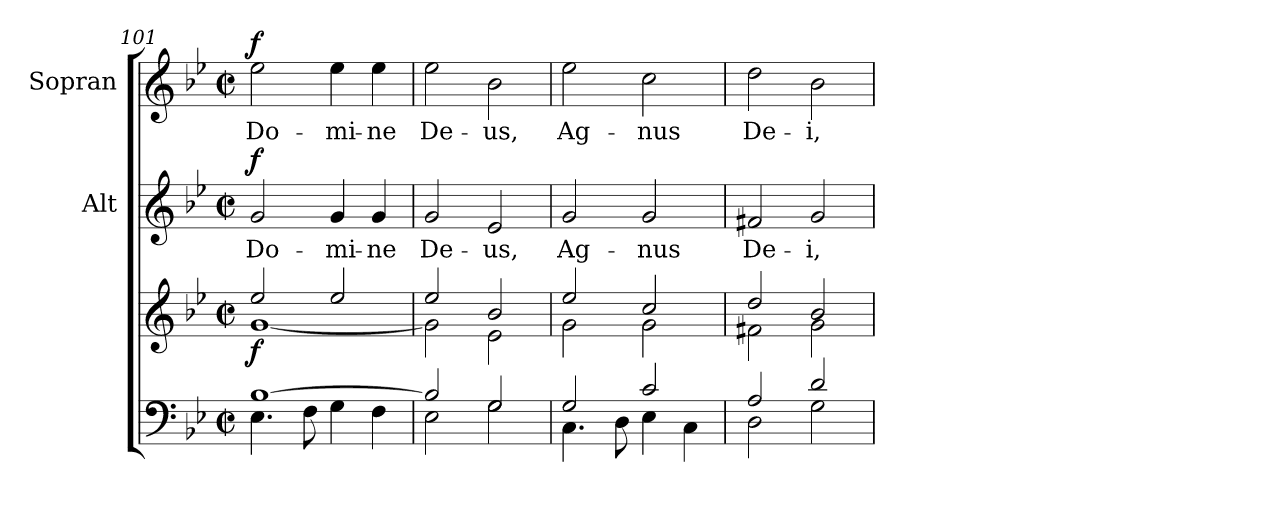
**kern	**kern	**dynam	**kern	**text	**dynam	**kern	**text	**dynam
*part3	*part3	*part3	*part2	*part2	*part2	*part1	*part1	*part1
*staff4	*staff3	*staff3/4	*staff2	*staff2	*staff2	*staff1	*staff1	*staff1
*	*	*	*I"Alt	*	*	*I"Sopran	*	*
*	*	*	*I'A.	*	*	*I'S.	*	*
*clefF4	*clefG2	*	*clefG2	*	*	*clefG2	*	*
*k[b-e-]	*k[b-e-]	*	*k[b-e-]	*	*	*k[b-e-]	*	*
*B-:	*B-:	*	*B-:	*	*	*B-:	*	*
*M2/2	*M2/2	*	*M2/2	*	*	*M2/2	*	*
*met(c|)	*met(c|)	*	*met(c|)	*	*	*met(c|)	*	*
=101	=101	=101	=101	=101	=101	=101	=101	=101
*^	*^	*	*	*	*	*	*	*
!	!	!	!	!LO:DY:b	!	!LO:LY:b	!LO:DY:a	!	!LO:LY:b	!LO:DY:a
[>1B-	4.E-\	2ee-/	[<1g	f	2g/	Do-	f	2ee-\	Do-	f
.	8F\	.	.	.	.	.	.	.	.	.
!	!	!	!	!	!	!LO:LY:b	!	!	!LO:LY:b	!
.	4G\	2ee-/	.	.	4g/	-mi-	.	4ee-\	-mi-	.
!	!	!	!	!	!	!LO:LY:b	!	!	!LO:LY:b	!
.	4F\	.	.	.	4g/	-ne	.	4ee-\	-ne	.
=102	=102	=102	=102	=102	=102	=102	=102	=102	=102	=102
!	!	!	!	!	!	!LO:LY:b	!	!	!LO:LY:b	!
2B-/]	2E-\	2ee-/	2g\]	.	2g/	De-	.	2ee-\	De-	.
!	!	!	!	!	!	!LO:LY:b	!	!	!LO:LY:b	!
2G/	2G\	2b-/	2e-\	.	2e-/	-us,	.	2b-\	-us,	.
!!LO:LB:g=z
=103	=103	=103	=103	=103	=103	=103	=103	=103	=103	=103
!	!	!	!	!	!	!LO:LY:b	!	!	!LO:LY:b	!
2G/	4.C\	2ee-/	2g\	.	2g/	Ag-	.	2ee-\	Ag-	.
.	8D\	.	.	.	.	.	.	.	.	.
!	!	!	!	!	!	!LO:LY:b	!	!	!LO:LY:b	!
2c/	4E-\	2cc/	2g\	.	2g/	-nus	.	2cc\	-nus	.
.	4C\	.	.	.	.	.	.	.	.	.
=104	=104	=104	=104	=104	=104	=104	=104	=104	=104	=104
!	!	!	!	!	!	!LO:LY:b	!	!	!LO:LY:b	!
2A/	2D\	2dd/	2f#X\	.	2f#X/	De-	.	2dd\	De-	.
!	!	!	!	!	!	!LO:LY:b	!	!	!LO:LY:b	!
2d/	2G\	2b-/	2g\	.	2g/	-i,	.	2b-\	-i,	.
*v	*v	*	*	*	*	*	*	*	*	*
*	*v	*v	*	*	*	*	*	*	*
=	=	=	=	=	=	=	=	=
*-	*-	*-	*-	*-	*-	*-	*-	*-
